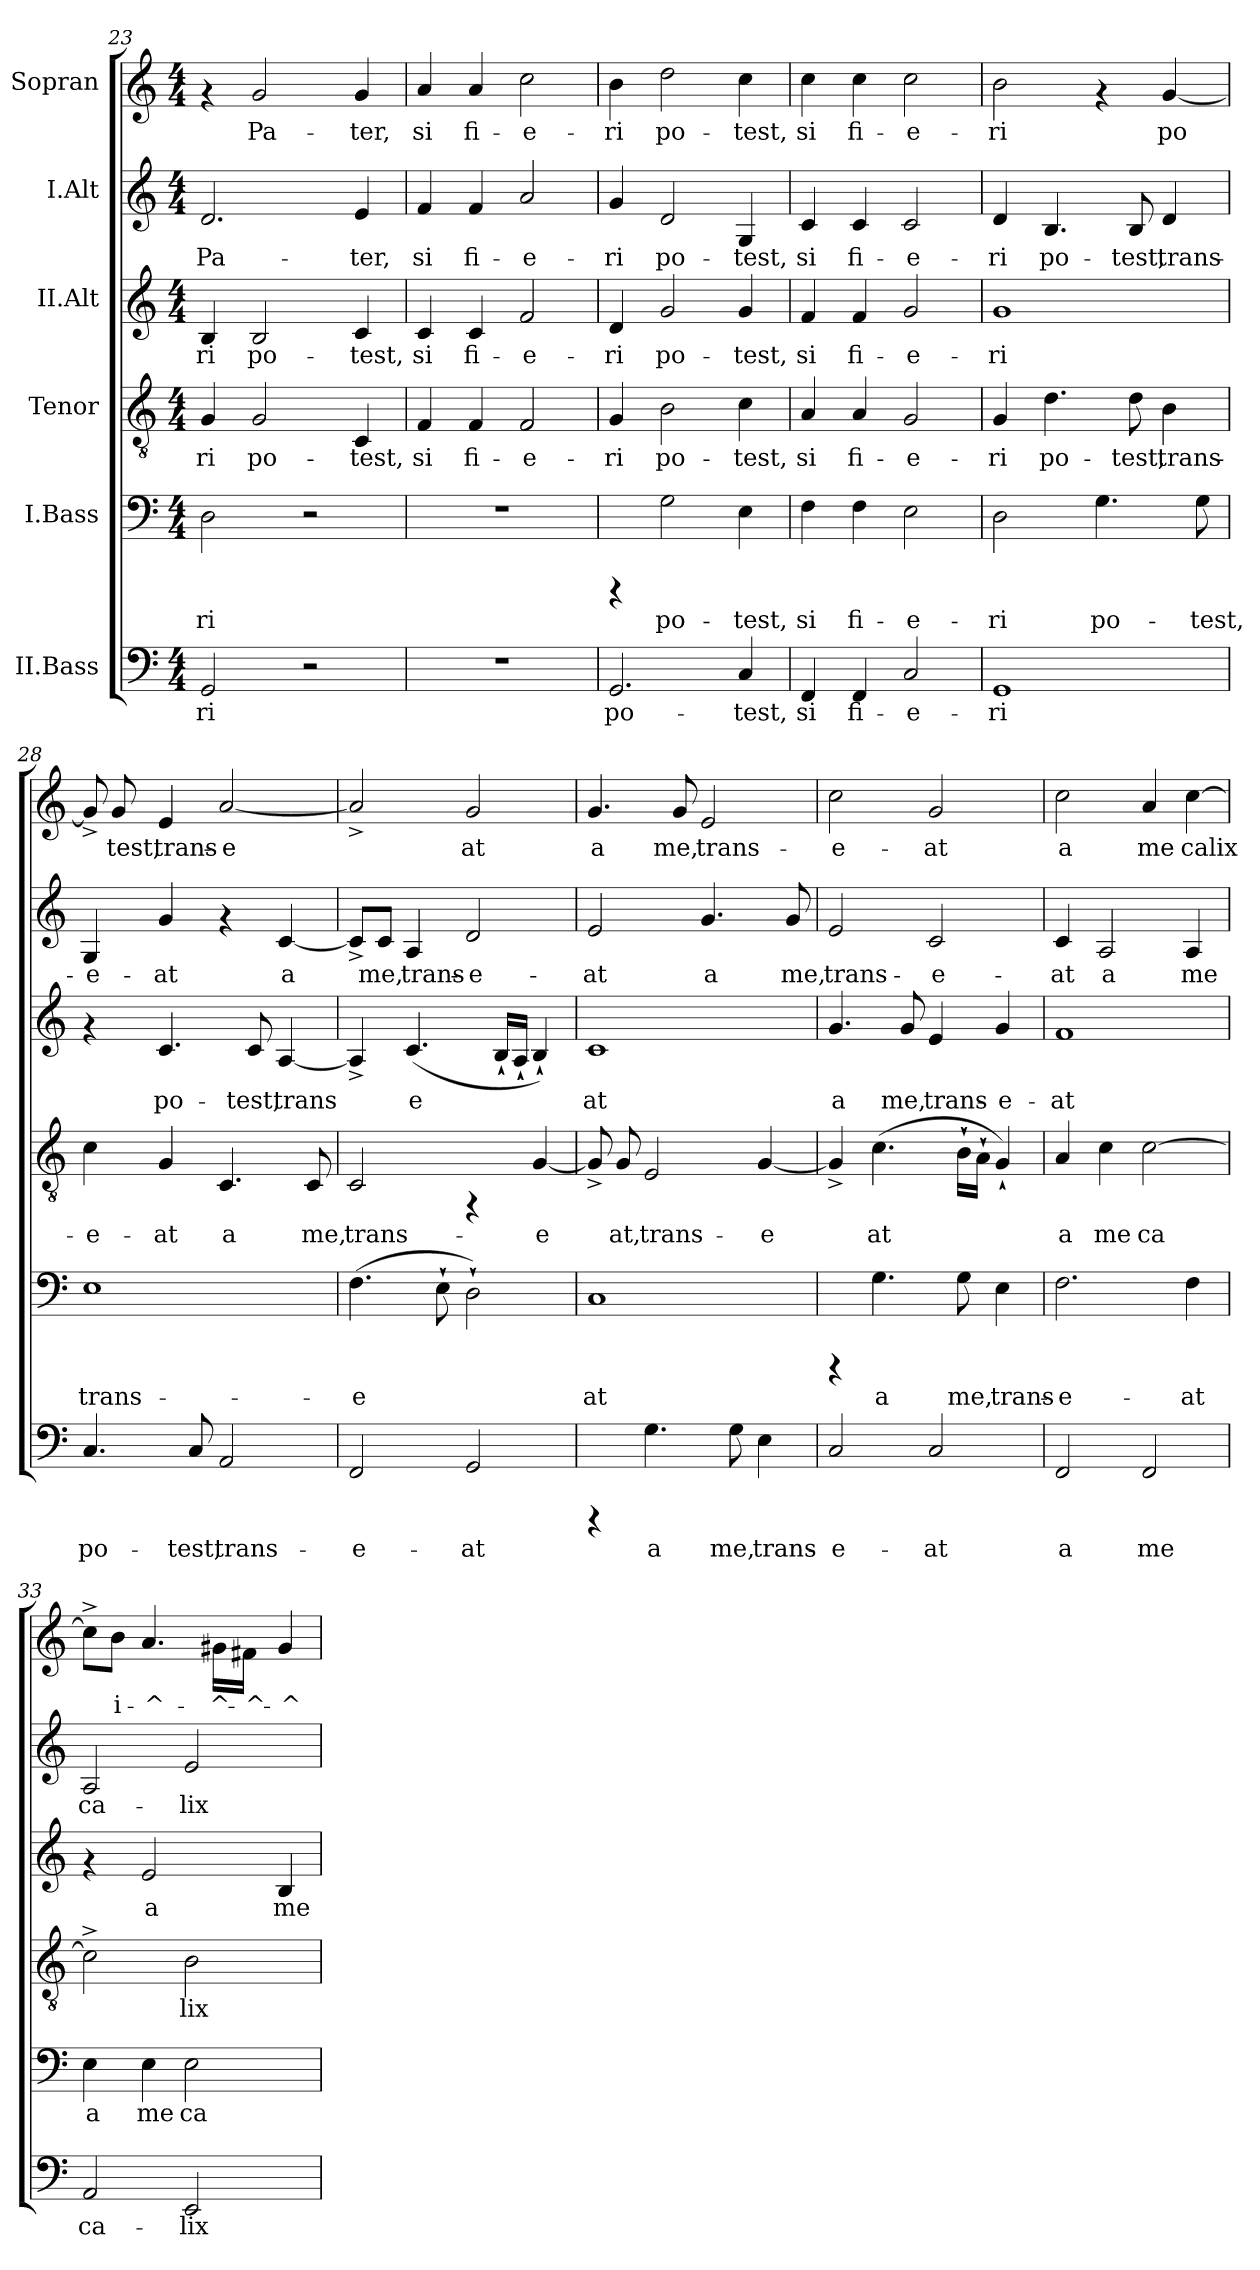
**kern	**text	**kern	**text	**kern	**text	**kern	**text	**kern	**text	**kern	**text
*part6	*part6	*part5	*part5	*part4	*part4	*part3	*part3	*part2	*part2	*part1	*part1
*staff6	*staff6	*staff5	*staff5	*staff4	*staff4	*staff3	*staff3	*staff2	*staff2	*staff1	*staff1
*I"II.Bass	*	*I"I.Bass	*	*I"Tenor	*	*I"II.Alt	*	*I"I.Alt	*	*I"Sopran	*
*clefF4	*	*clefF4	*	*clefGv2	*	*clefG2	*	*clefG2	*	*clefG2	*
*k[]	*	*k[]	*	*k[]	*	*k[]	*	*k[]	*	*k[]	*
*C:	*	*C:	*	*C:	*	*C:	*	*C:	*	*C:	*
*M4/4	*	*M4/4	*	*M4/4	*	*M4/4	*	*M4/4	*	*M4/4	*
=23	=23	=23	=23	=23	=23	=23	=23	=23	=23	=23	=23
!	!LO:LY:b	!	!LO:LY:b	!	!LO:LY:b	!	!LO:LY:b	!	!LO:LY:b	!	!
2GG/	-ri	2D\	-ri	4G/	-ri	4B/	-ri	2.d/	Pa-	4rf	.
!	!	!	!	!	!LO:LY:b	!	!LO:LY:b	!	!	!	!LO:LY:b
.	.	.	.	2G/	po-	2B/	po-	.	.	2g/	Pa-
2r	.	2r	.	.	.	.	.	.	.	.	.
!	!	!	!	!	!LO:LY:b	!	!LO:LY:b	!	!LO:LY:b	!	!LO:LY:b
.	.	.	.	4C/	-test,	4c/	-test,	4e/	-ter,	4g/	-ter,
=24	=24	=24	=24	=24	=24	=24	=24	=24	=24	=24	=24
!	!	!	!	!	!LO:LY:b	!	!LO:LY:b	!	!LO:LY:b	!	!LO:LY:b
1r	.	1r	.	4F/	si	4c/	si	4f/	si	4a/	si
!	!	!	!	!	!LO:LY:b	!	!LO:LY:b	!	!LO:LY:b	!	!LO:LY:b
.	.	.	.	4F/	fi-	4c/	fi-	4f/	fi-	4a/	fi-
!	!	!	!	!	!LO:LY:b	!	!LO:LY:b	!	!LO:LY:b	!	!LO:LY:b
.	.	.	.	2F/	-e-	2f/	-e-	2a/	-e-	2cc\	-e-
=25	=25	=25	=25	=25	=25	=25	=25	=25	=25	=25	=25
!	!LO:LY:b	!	!	!	!LO:LY:b	!	!LO:LY:b	!	!LO:LY:b	!	!LO:LY:b
2.GG/	po-	4rCCC	.	4G/	-ri	4d/	-ri	4g/	-ri	4b\	-ri
!	!	!	!LO:LY:b	!	!LO:LY:b	!	!LO:LY:b	!	!LO:LY:b	!	!LO:LY:b
.	.	2G\	po-	2B\	po-	2g/	po-	2d/	po-	2dd\	po-
!	!LO:LY:b	!	!LO:LY:b	!	!LO:LY:b	!	!LO:LY:b	!	!LO:LY:b	!	!LO:LY:b
4C/	-test,	4E\	-test,	4c\	-test,	4g/	-test,	4G/	-test,	4cc\	-test,
=26	=26	=26	=26	=26	=26	=26	=26	=26	=26	=26	=26
!	!LO:LY:b	!	!LO:LY:b	!	!LO:LY:b	!	!LO:LY:b	!	!LO:LY:b	!	!LO:LY:b
4FF/	si	4F\	si	4A/	si	4f/	si	4c/	si	4cc\	si
!	!LO:LY:b	!	!LO:LY:b	!	!LO:LY:b	!	!LO:LY:b	!	!LO:LY:b	!	!LO:LY:b
4FF/	fi-	4F\	fi-	4A/	fi-	4f/	fi-	4c/	fi-	4cc\	fi-
!	!LO:LY:b	!	!LO:LY:b	!	!LO:LY:b	!	!LO:LY:b	!	!LO:LY:b	!	!LO:LY:b
2C/	-e-	2E\	-e-	2G/	-e-	2g/	-e-	2c/	-e-	2cc\	-e-
=27	=27	=27	=27	=27	=27	=27	=27	=27	=27	=27	=27
!	!LO:LY:b	!	!LO:LY:b	!	!LO:LY:b	!	!LO:LY:b	!	!LO:LY:b	!	!LO:LY:b
1GG	-ri	2D\	-ri	4G/	-ri	1g	-ri	4d/	-ri	2b\	-ri
!	!	!	!	!	!LO:LY:b	!	!	!	!LO:LY:b	!	!
.	.	.	.	4.d\	po-	.	.	4.B/	po-	.	.
!	!	!	!LO:LY:b	!	!	!	!	!	!	!	!
.	.	4.G\	po-	.	.	.	.	.	.	4rf	.
!	!	!	!	!	!LO:LY:b	!	!	!	!LO:LY:b	!	!
.	.	.	.	8d\	-test,	.	.	8B/	-test,	.	.
!	!	!	!	!	!LO:LY:b	!	!	!	!LO:LY:b	!	!LO:LY:b
.	.	.	.	4B\	trans-	.	.	4d/	trans-	[<4g/	po-
!	!	!	!LO:LY:b	!	!	!	!	!	!	!	!
.	.	8G\	-test,	.	.	.	.	.	.	.	.
!!LO:LB:g=z
=28	=28	=28	=28	=28	=28	=28	=28	=28	=28	=28	=28
!	!LO:LY:b	!	!LO:LY:b	!	!LO:LY:b	!	!	!	!LO:LY:b	!	!LO:LY:b
4.C/	po-	1E	trans-	4c\	-e-	4rf	.	4G/	-e-	8g^</]	-
!	!	!	!	!	!	!	!	!	!	!	!LO:LY:b
.	.	.	.	.	.	.	.	.	.	8g/	test,
!	!	!	!	!	!LO:LY:b	!	!LO:LY:b	!	!LO:LY:b	!	!LO:LY:b
.	.	.	.	4G/	-at	4.c/	po-	4g/	-at	4e/	trans-
!	!LO:LY:b	!	!	!	!	!	!	!	!	!	!
8C/	-test,	.	.	.	.	.	.	.	.	.	.
!	!LO:LY:b	!	!	!	!LO:LY:b	!	!	!	!	!	!LO:LY:b
2AA/	trans-	.	.	4.C/	a	.	.	4rf	.	[<2a/	-e-
!	!	!	!	!	!	!	!LO:LY:b	!	!	!	!
.	.	.	.	.	.	8c/	-test,	.	.	.	.
!	!	!	!	!	!	!	!LO:LY:b	!	!LO:LY:b	!	!
.	.	.	.	.	.	[<4A/	trans-	[<4c/	a	.	.
!	!	!	!	!	!LO:LY:b	!	!	!	!	!	!
.	.	.	.	8C/	me,	.	.	.	.	.	.
=29	=29	=29	=29	=29	=29	=29	=29	=29	=29	=29	=29
!	!LO:LY:b	!	!LO:LY:b	!	!LO:LY:b	!	!LO:LY:b	!	!LO:LY:b	!	!LO:LY:b
2FF/	-e-	(>4.F\	-e-	2C/	trans-	4A^</]	-	8c^</L]	.	2a^</]	-
!	!	!	!	!	!	!	!	!	!LO:LY:b	!	!
.	.	.	.	.	.	.	.	8c/J	me,	.	.
!	!	!	!	!	!	!	!LO:LY:b	!	!LO:LY:b	!	!
.	.	.	.	.	.	(>4.c/	e-	4A/	trans-	.	.
!	!	!	!LO:LY:b	!	!	!	!	!	!	!	!
.	.	8E`>\	--	.	.	.	.	.	.	.	.
!	!LO:LY:b	!	!LO:LY:b	!	!	!	!	!	!LO:LY:b	!	!LO:LY:b
2GG/	-at	2D`>\)	--	4rFF	.	.	.	2d/	-e-	2g/	at
!	!	!	!	!	!	!	!LO:LY:b	!	!	!	!
.	.	.	.	.	.	16B`</L	--	.	.	.	.
!	!	!	!	!	!	!	!LO:LY:b	!	!	!	!
.	.	.	.	.	.	16A`</J	--	.	.	.	.
!	!	!	!	!	!LO:LY:b	!	!LO:LY:b	!	!	!	!
.	.	.	.	[<4G/	-e-	4B`</)	--	.	.	.	.
=30	=30	=30	=30	=30	=30	=30	=30	=30	=30	=30	=30
!	!	!	!LO:LY:b	!	!LO:LY:b	!	!LO:LY:b	!	!LO:LY:b	!	!LO:LY:b
4rCCC	.	1C	-at	8G^</]	-	1c	-at	2e/	-at	4.g/	a
!	!	!	!	!	!LO:LY:b	!	!	!	!	!	!
.	.	.	.	8G/	at,	.	.	.	.	.	.
!	!LO:LY:b	!	!	!	!LO:LY:b	!	!	!	!	!	!
4.G\	a	.	.	2E/	trans-	.	.	.	.	.	.
!	!	!	!	!	!	!	!	!	!	!	!LO:LY:b
.	.	.	.	.	.	.	.	.	.	8g/	me,
!	!	!	!	!	!	!	!	!	!LO:LY:b	!	!LO:LY:b
.	.	.	.	.	.	.	.	4.g/	a	2e/	trans-
!	!LO:LY:b	!	!	!	!	!	!	!	!	!	!
8G\	me,	.	.	.	.	.	.	.	.	.	.
!	!LO:LY:b	!	!	!	!LO:LY:b	!	!	!	!	!	!
4E\	trans-	.	.	[<4G/	-e-	.	.	.	.	.	.
!	!	!	!	!	!	!	!	!	!LO:LY:b	!	!
.	.	.	.	.	.	.	.	8g/	me,	.	.
=31	=31	=31	=31	=31	=31	=31	=31	=31	=31	=31	=31
!	!LO:LY:b	!	!	!	!LO:LY:b	!	!LO:LY:b	!	!LO:LY:b	!	!LO:LY:b
2C/	-e-	4rCCC	.	4G^</]	-	4.g/	a	2e/	trans-	2cc\	-e-
!	!	!	!LO:LY:b	!	!LO:LY:b	!	!	!	!	!	!
.	.	4.G\	a	(>4.c\	at	.	.	.	.	.	.
!	!	!	!	!	!	!	!LO:LY:b	!	!	!	!
.	.	.	.	.	.	8g/	me,	.	.	.	.
!	!LO:LY:b	!	!	!	!	!	!LO:LY:b	!	!LO:LY:b	!	!LO:LY:b
2C/	-at	.	.	.	.	4e/	trans-	2c/	-e-	2g/	-at
!	!	!	!LO:LY:b	!	!LO:LY:b	!	!	!	!	!	!
.	.	8G\	me,	16B`>\L	.	.	.	.	.	.	.
!	!	!	!	!	!LO:LY:b	!	!	!	!	!	!
.	.	.	.	16A`>\J	.	.	.	.	.	.	.
!	!	!	!LO:LY:b	!	!LO:LY:b	!	!LO:LY:b	!	!	!	!
.	.	4E\	trans-	4G`</)	.	4g/	-e-	.	.	.	.
=32	=32	=32	=32	=32	=32	=32	=32	=32	=32	=32	=32
!	!LO:LY:b	!	!LO:LY:b	!	!LO:LY:b	!	!LO:LY:b	!	!LO:LY:b	!	!LO:LY:b
2FF/	a	2.F\	-e-	4A/	a	1f	-at	4c/	-at	2cc\	a
!	!	!	!	!	!LO:LY:b	!	!	!	!LO:LY:b	!	!
.	.	.	.	4c\	me	.	.	2A/	a	.	.
!	!LO:LY:b	!	!	!	!LO:LY:b	!	!	!	!	!	!LO:LY:b
2FF/	me	.	.	[>2c\	ca-	.	.	.	.	4a/	me
!	!	!	!LO:LY:b	!	!	!	!	!	!LO:LY:b	!	!LO:LY:b
.	.	4F\	-at	.	.	.	.	4A/	me	[>4cc\	calix
=33	=33	=33	=33	=33	=33	=33	=33	=33	=33	=33	=33
!	!LO:LY:b	!	!LO:LY:b	!	!LO:LY:b	!	!	!	!LO:LY:b	!	!LO:LY:b
2AA/	ca-	4E\	a	2c^>\]	-	4rf	.	2A/	ca-	8cc^>\L]	.
!	!	!	!	!	!	!	!	!	!	!	!LO:LY:b
.	.	.	.	.	.	.	.	.	.	8b\J	i-
!	!	!	!LO:LY:b	!	!	!	!LO:LY:b	!	!	!	!LO:LY:b
.	.	4E\	me	.	.	2e/	a	.	.	4.a/	-^-
!	!LO:LY:b	!	!LO:LY:b	!	!LO:LY:b	!	!	!	!LO:LY:b	!	!
2EE/	-lix	2E\	ca-	2B\	lix	.	.	2e/	-lix	.	.
!	!	!	!	!	!	!	!	!	!	!	!LO:LY:b
.	.	.	.	.	.	.	.	.	.	16g#X\L	-^-
!	!	!	!	!	!	!	!	!	!	!	!LO:LY:b
.	.	.	.	.	.	.	.	.	.	16f#X\J	-^-
!	!	!	!	!	!	!	!LO:LY:b	!	!	!	!LO:LY:b
.	.	.	.	.	.	4B/	me	.	.	4g#/	-^-
=	=	=	=	=	=	=	=	=	=	=	=
*-	*-	*-	*-	*-	*-	*-	*-	*-	*-	*-	*-
